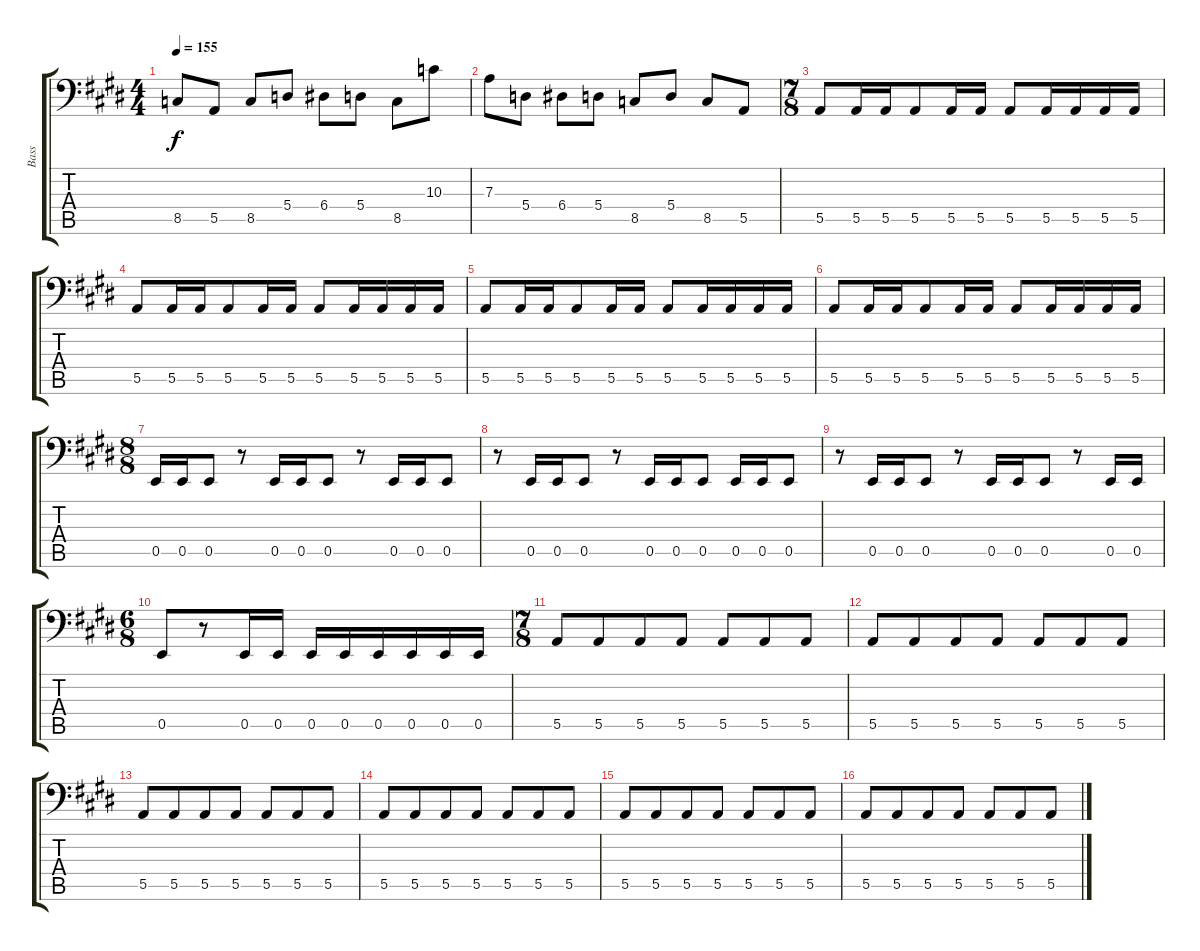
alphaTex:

\track ("Bass" "Bass") {instrument electricbassfinger}
\staff {score tabs}
\tuning (C3 G2 D2 A1 E1 B0) {hide}
\ts (4 4)
\tempo 155
\clef f4
\ks e
8.5.8{dy f} 5.5.8 8.5.8 5.4.8 6.4.8 5.4.8 8.5.8 10.3.8 |
7.3.8 5.4.8 6.4.8 5.4.8 8.5.8 5.4.8 8.5.8 5.5.8 |
\ts (7 8)
5.5.8 5.5.16 5.5.16 5.5.8 5.5.16 5.5.16 5.5.8 5.5.16 5.5.16 5.5.16 5.5.16 |
5.5.8 5.5.16 5.5.16 5.5.8 5.5.16 5.5.16 5.5.8 5.5.16 5.5.16 5.5.16 5.5.16 |
5.5.8 5.5.16 5.5.16 5.5.8 5.5.16 5.5.16 5.5.8 5.5.16 5.5.16 5.5.16 5.5.16 |
5.5.8 5.5.16 5.5.16 5.5.8 5.5.16 5.5.16 5.5.8 5.5.16 5.5.16 5.5.16 5.5.16 |
\ts (8 8)
0.5.16 0.5.16 0.5.8 r.8 0.5.16 0.5.16 0.5.8 r.8 0.5.16 0.5.16 0.5.8 |
r.8 0.5.16 0.5.16 0.5.8 r.8 0.5.16 0.5.16 0.5.8 0.5.16 0.5.16 0.5.8 |
r.8 0.5.16 0.5.16 0.5.8 r.8 0.5.16 0.5.16 0.5.8 r.8 0.5.16 0.5.16 |
\ts (6 8)
0.5.8 r.8 0.5.16 0.5.16 0.5.16 0.5.16 0.5.16 0.5.16 0.5.16 0.5.16 |
\ts (7 8)
5.5.8 5.5.8 5.5.8 5.5.8 5.5.8 5.5.8 5.5.8 |
5.5.8 5.5.8 5.5.8 5.5.8 5.5.8 5.5.8 5.5.8 |
5.5.8 5.5.8 5.5.8 5.5.8 5.5.8 5.5.8 5.5.8 |
5.5.8 5.5.8 5.5.8 5.5.8 5.5.8 5.5.8 5.5.8 |
5.5.8 5.5.8 5.5.8 5.5.8 5.5.8 5.5.8 5.5.8 |
5.5.8 5.5.8 5.5.8 5.5.8 5.5.8 5.5.8 5.5.8
